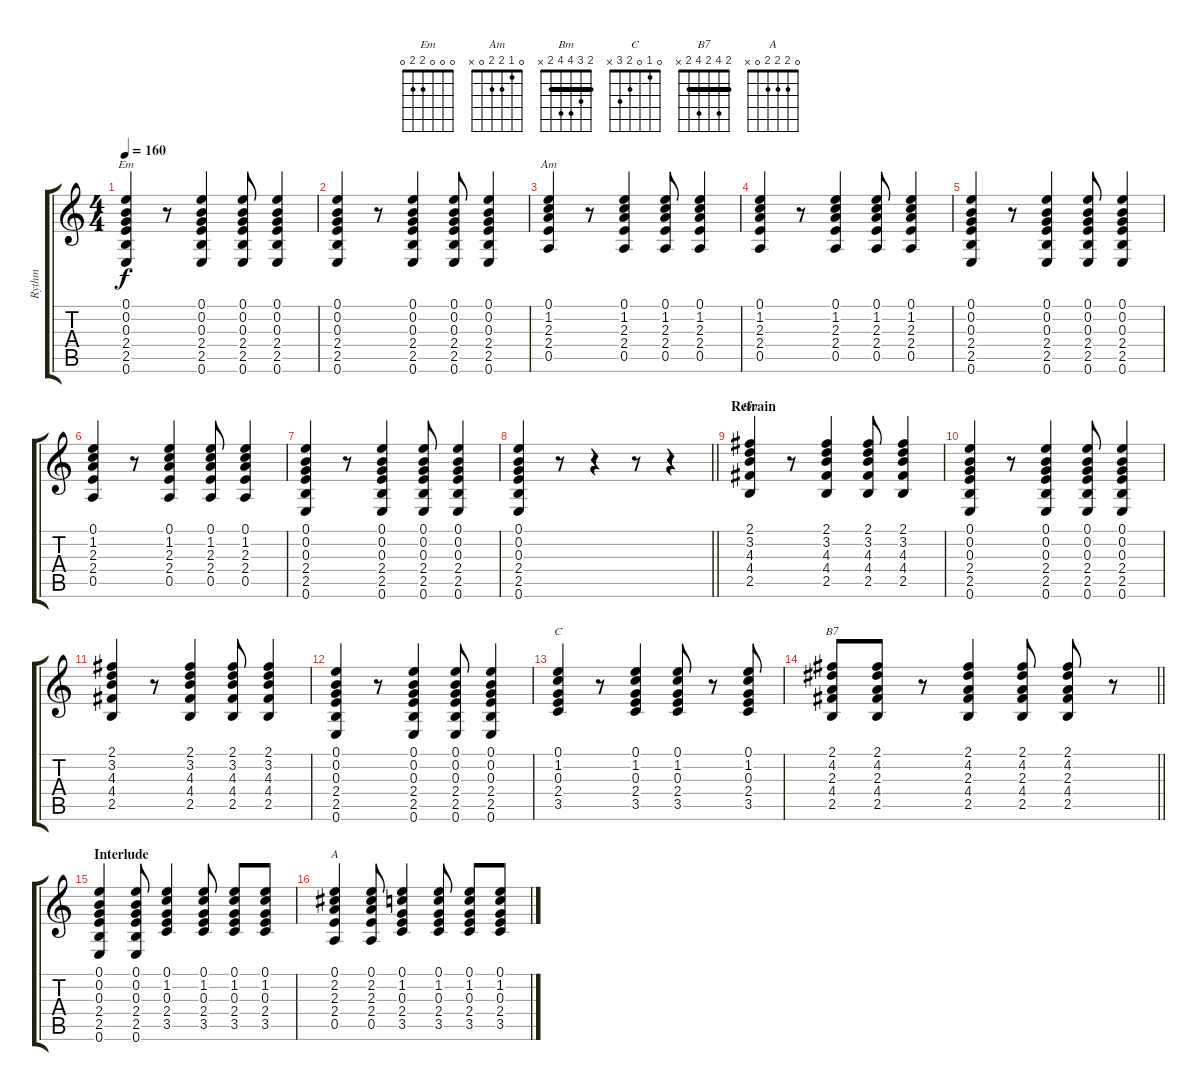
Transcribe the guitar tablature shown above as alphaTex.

\track ("Rythm" "Rythm") {instrument acousticguitarsteel}
\staff {score tabs}
\tuning (E4 B3 G3 D3 A2 E2) {hide}
\chord ("Em" 0 0 0 2 2 0)
\chord ("Am" 0 1 2 2 0 x)
\chord ("Bm" 2 3 4 4 2 x) {barre 2}
\chord ("C" 0 1 0 2 3 x)
\chord ("B7" 2 4 2 4 2 x) {barre 2}
\chord ("A" 0 2 2 2 0 x)
\ts (4 4)
\tempo 160
\clef g2
\ks c
(0.1 0.2 0.3 2.4 2.5 0.6).4{ch "Em" dy f} r.8 (0.1 0.2 0.3 2.4 2.5 0.6).4 (0.1 0.2 0.3 2.4 2.5 0.6).8 (0.1 0.2 0.3 2.4 2.5 0.6).4 |
(0.1 0.2 0.3 2.4 2.5 0.6).4 r.8 (0.1 0.2 0.3 2.4 2.5 0.6).4 (0.1 0.2 0.3 2.4 2.5 0.6).8 (0.1 0.2 0.3 2.4 2.5 0.6).4 |
(0.1 1.2 2.3 2.4 0.5).4{ch "Am"} r.8 (0.1 1.2 2.3 2.4 0.5).4 (0.1 1.2 2.3 2.4 0.5).8 (0.1 1.2 2.3 2.4 0.5).4 |
(0.1 1.2 2.3 2.4 0.5).4 r.8 (0.1 1.2 2.3 2.4 0.5).4 (0.1 1.2 2.3 2.4 0.5).8 (0.1 1.2 2.3 2.4 0.5).4 |
(0.1 0.2 0.3 2.4 2.5 0.6).4 r.8 (0.1 0.2 0.3 2.4 2.5 0.6).4 (0.1 0.2 0.3 2.4 2.5 0.6).8 (0.1 0.2 0.3 2.4 2.5 0.6).4 |
(0.1 1.2 2.3 2.4 0.5).4 r.8 (0.1 1.2 2.3 2.4 0.5).4 (0.1 1.2 2.3 2.4 0.5).8 (0.1 1.2 2.3 2.4 0.5).4 |
(0.1 0.2 0.3 2.4 2.5 0.6).4 r.8 (0.1 0.2 0.3 2.4 2.5 0.6).4 (0.1 0.2 0.3 2.4 2.5 0.6).8 (0.1 0.2 0.3 2.4 2.5 0.6).4 |
\barLineRight lightlight
(0.1 0.2 0.3 2.4 2.5 0.6).4 r.8 r.4 r.8 r.4 |
\section ("" "Refrain")
(2.1 3.2 4.3 4.4 2.5).4{ch "Bm"} r.8 (2.1 3.2 4.3 4.4 2.5).4 (2.1 3.2 4.3 4.4 2.5).8 (2.1 3.2 4.3 4.4 2.5).4 |
(0.1 0.2 0.3 2.4 2.5 0.6).4 r.8 (0.1 0.2 0.3 2.4 2.5 0.6).4 (0.1 0.2 0.3 2.4 2.5 0.6).8 (0.1 0.2 0.3 2.4 2.5 0.6).4 |
(2.1 3.2 4.3 4.4 2.5).4 r.8 (2.1 3.2 4.3 4.4 2.5).4 (2.1 3.2 4.3 4.4 2.5).8 (2.1 3.2 4.3 4.4 2.5).4 |
(0.1 0.2 0.3 2.4 2.5 0.6).4 r.8 (0.1 0.2 0.3 2.4 2.5 0.6).4 (0.1 0.2 0.3 2.4 2.5 0.6).8 (0.1 0.2 0.3 2.4 2.5 0.6).4 |
(0.1 1.2 0.3 2.4 3.5).4{ch "C"} r.8 (0.1 1.2 0.3 2.4 3.5).4 (0.1 1.2 0.3 2.4 3.5).8 r.8 (0.1 1.2 0.3 2.4 3.5).8 |
\barLineRight lightlight
(2.1 4.2 2.3 4.4 2.5).8{ch "B7"} (2.1 4.2 2.3 4.4 2.5).8 r.8 (2.1 4.2 2.3 4.4 2.5).4 (2.1 4.2 2.3 4.4 2.5).8 (2.1 4.2 2.3 4.4 2.5).8 r.8 |
\section ("" "Interlude")
(0.1 0.2 0.3 2.4 2.5 0.6).4 (0.1 0.2 0.3 2.4 2.5 0.6).8 (0.1 1.2 0.3 2.4 3.5).4 (0.1 1.2 0.3 2.4 3.5).8 (0.1 1.2 0.3 2.4 3.5).8 (0.1 1.2 0.3 2.4 3.5).8 |
(0.1 2.2 2.3 2.4 0.5).4{ch "A"} (0.1 2.2 2.3 2.4 0.5).8 (0.1 1.2 0.3 2.4 3.5).4 (0.1 1.2 0.3 2.4 3.5).8 (0.1 1.2 0.3 2.4 3.5).8 (0.1 1.2 0.3 2.4 3.5).8
